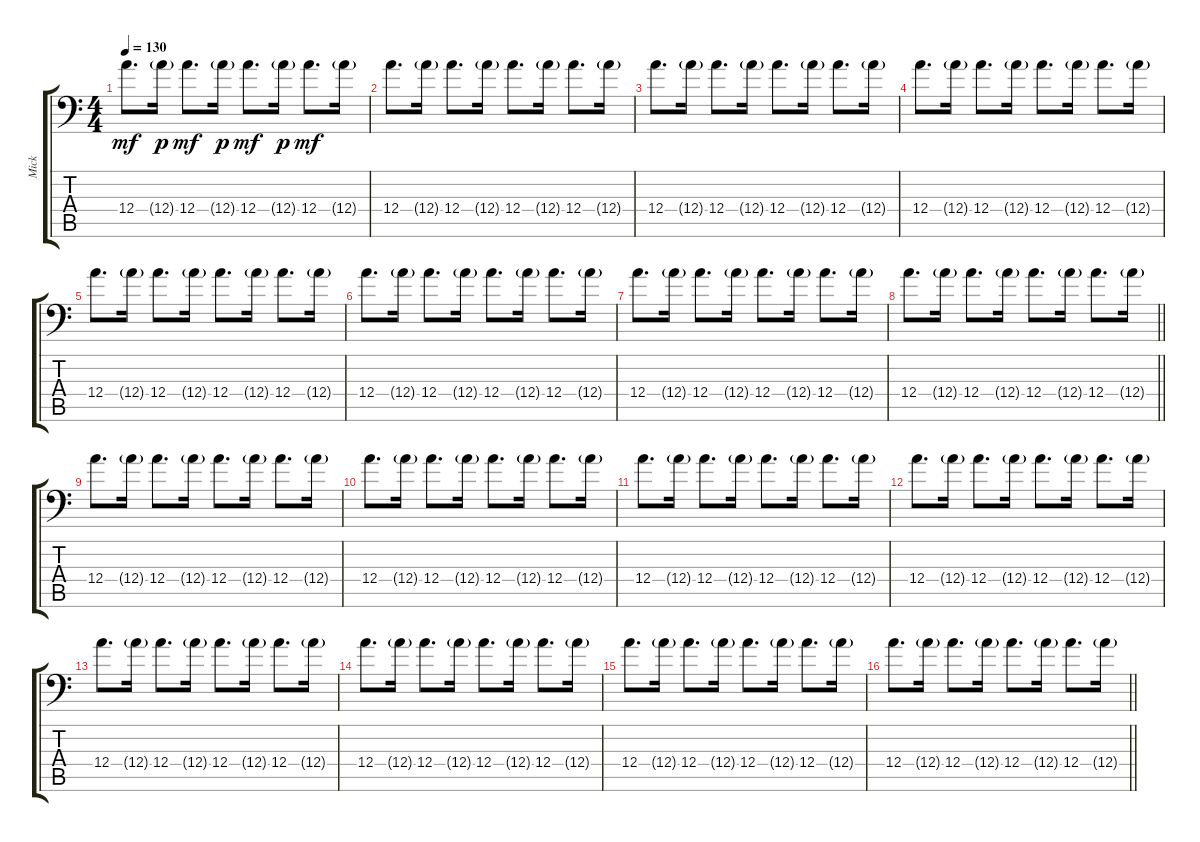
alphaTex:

\track ("Mick" "Mick") {instrument distortionguitar}
\staff {score tabs}
\tuning (B3 G3 D3 A2 E2 A1) {hide}
\ts (4 4)
\section ("" "")
\tempo 130
\clef f4
\ks c
12.4.8{d dy mf} 12.4{g}.16{dy p} 12.4.8{d dy mf} 12.4{g}.16{dy p} 12.4.8{d dy mf} 12.4{g}.16{dy p} 12.4.8{d dy mf} 12.4{g}.16 |
12.4.8{d} 12.4{g}.16 12.4.8{d} 12.4{g}.16 12.4.8{d} 12.4{g}.16 12.4.8{d} 12.4{g}.16 |
12.4.8{d} 12.4{g}.16 12.4.8{d} 12.4{g}.16 12.4.8{d} 12.4{g}.16 12.4.8{d} 12.4{g}.16 |
12.4.8{d} 12.4{g}.16 12.4.8{d} 12.4{g}.16 12.4.8{d} 12.4{g}.16 12.4.8{d} 12.4{g}.16 |
12.4.8{d} 12.4{g}.16 12.4.8{d} 12.4{g}.16 12.4.8{d} 12.4{g}.16 12.4.8{d} 12.4{g}.16 |
12.4.8{d} 12.4{g}.16 12.4.8{d} 12.4{g}.16 12.4.8{d} 12.4{g}.16 12.4.8{d} 12.4{g}.16 |
12.4.8{d} 12.4{g}.16 12.4.8{d} 12.4{g}.16 12.4.8{d} 12.4{g}.16 12.4.8{d} 12.4{g}.16 |
\barLineRight lightlight
12.4.8{d} 12.4{g}.16 12.4.8{d} 12.4{g}.16 12.4.8{d} 12.4{g}.16 12.4.8{d} 12.4{g}.16 |
\section ("" "")
12.4.8{d} 12.4{g}.16 12.4.8{d} 12.4{g}.16 12.4.8{d} 12.4{g}.16 12.4.8{d} 12.4{g}.16 |
12.4.8{d} 12.4{g}.16 12.4.8{d} 12.4{g}.16 12.4.8{d} 12.4{g}.16 12.4.8{d} 12.4{g}.16 |
12.4.8{d} 12.4{g}.16 12.4.8{d} 12.4{g}.16 12.4.8{d} 12.4{g}.16 12.4.8{d} 12.4{g}.16 |
12.4.8{d} 12.4{g}.16 12.4.8{d} 12.4{g}.16 12.4.8{d} 12.4{g}.16 12.4.8{d} 12.4{g}.16 |
12.4.8{d} 12.4{g}.16 12.4.8{d} 12.4{g}.16 12.4.8{d} 12.4{g}.16 12.4.8{d} 12.4{g}.16 |
12.4.8{d} 12.4{g}.16 12.4.8{d} 12.4{g}.16 12.4.8{d} 12.4{g}.16 12.4.8{d} 12.4{g}.16 |
12.4.8{d} 12.4{g}.16 12.4.8{d} 12.4{g}.16 12.4.8{d} 12.4{g}.16 12.4.8{d} 12.4{g}.16 |
\barLineRight lightlight
12.4.8{d} 12.4{g}.16 12.4.8{d} 12.4{g}.16 12.4.8{d} 12.4{g}.16 12.4.8{d} 12.4{g}.16
